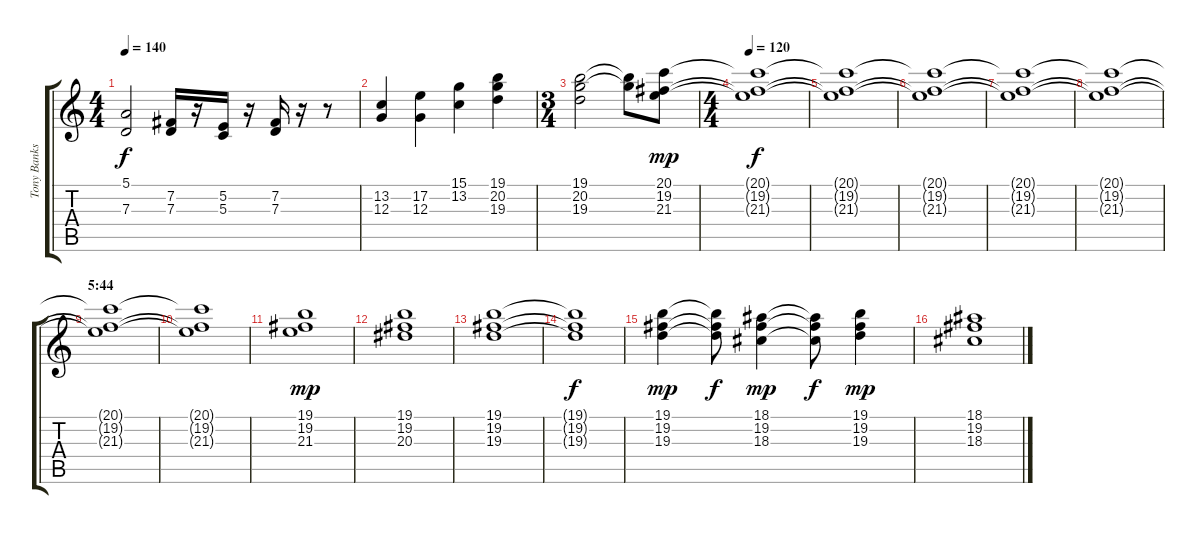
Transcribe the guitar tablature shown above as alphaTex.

\track ("Tony Banks (organ)" "Tony Banks") {instrument drawbarorgan}
\staff {score tabs}
\tuning (E4 B3 G3 D3 A2 E2) {hide}
\ts (4 4)
\tempo 140
\clef g2
\ks c
(5.1 7.3).2{dy f} (7.2 7.3).16 r.16 (5.2 5.3).16 r.16 (7.2 7.3).16 r.16 r.8 |
(13.2 12.3).4 (17.2 12.3).4 (15.1 13.2).4 (19.1 20.2 19.3).4 |
\ts (3 4)
(19.1 20.2 19.3).2 (19.1{t} 20.2{t}).8 (20.1 19.2 21.3).8{dy mp} |
\ts (4 4)
\tempo 120
(20.1{t} 19.2{t} 21.3{t}).1{dy f} |
(20.1{t} 19.2{t} 21.3{t}).1 |
(20.1{t} 19.2{t} 21.3{t}).1 |
(20.1{t} 19.2{t} 21.3{t}).1 |
(20.1{t} 19.2{t} 21.3{t}).1 |
\section ("" "5:44")
(20.1{t} 19.2{t} 21.3{t}).1 |
(20.1{t} 19.2{t} 21.3{t}).1 |
(19.1 19.2 21.3).1{dy mp} |
(19.1 19.2 20.3).1 |
(19.1 19.2 19.3).1 |
(19.1{t} 19.2{t} 19.3{t}).1{dy f} |
(19.1 19.2 19.3).4{dy mp} (19.1{t} 19.2{t} 19.3{t}).8{dy f} (18.1 19.2 18.3).4{dy mp} (18.1{t} 19.2{t} 18.3{t}).8{dy f} (19.1 19.2 19.3).4{dy mp} |
(18.1 19.2 18.3).1
